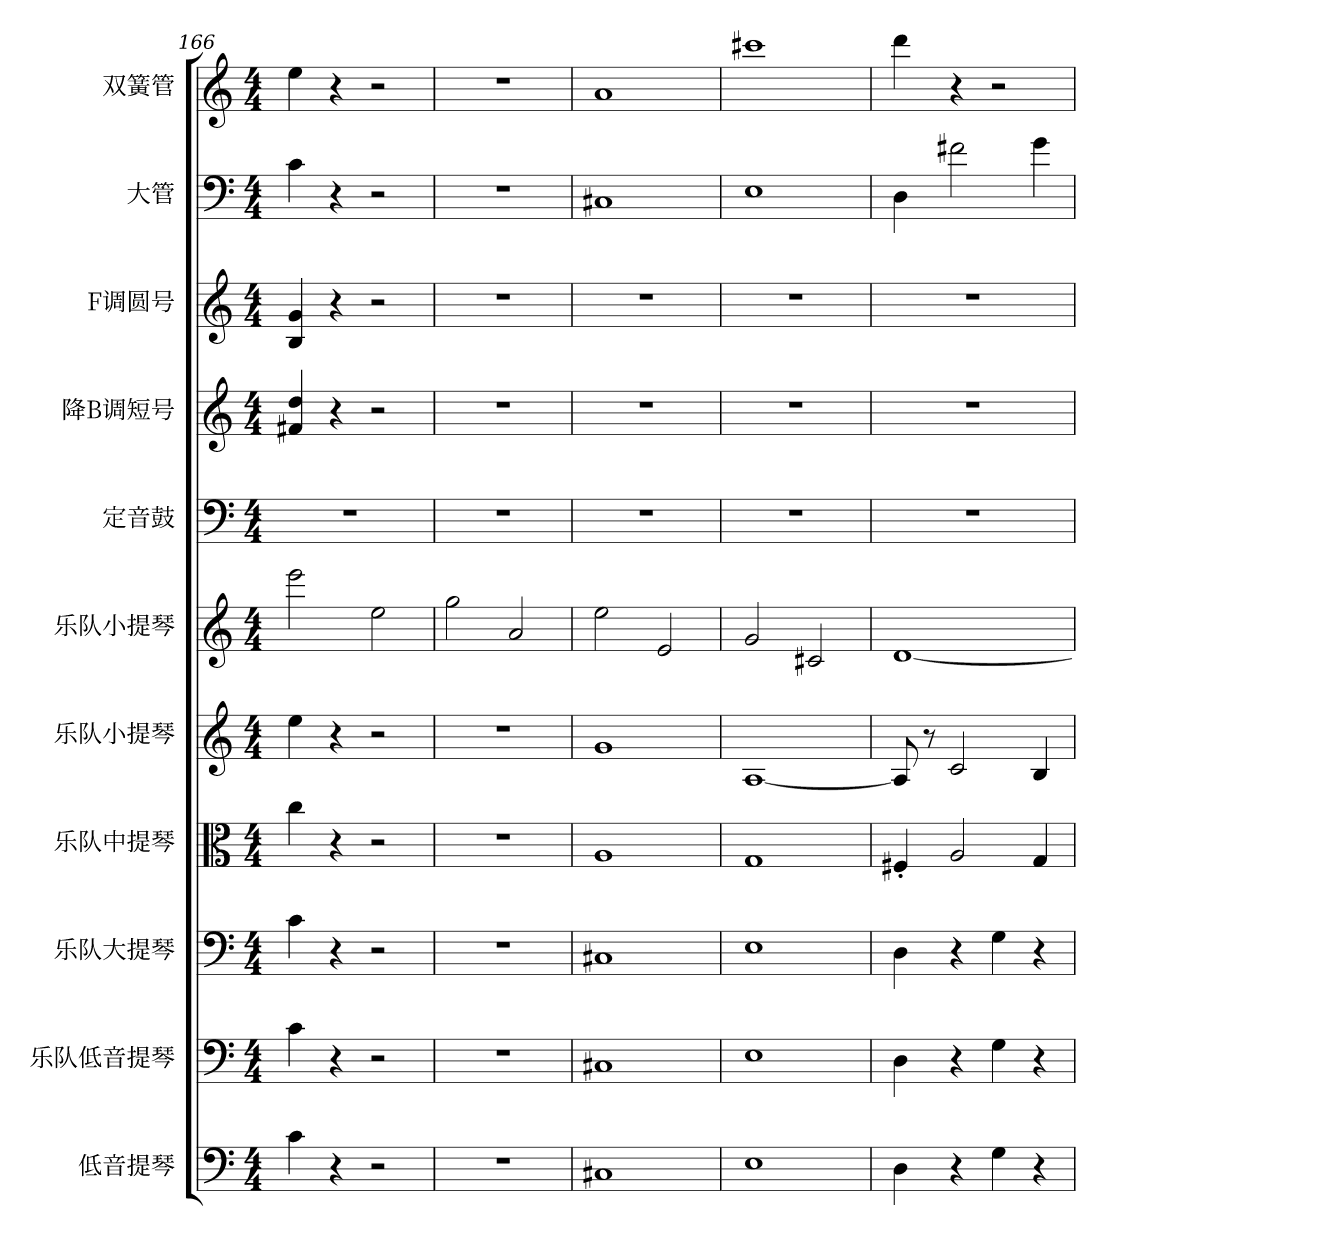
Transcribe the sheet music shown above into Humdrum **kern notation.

**kern	**kern	**kern	**kern	**kern	**kern	**kern	**kern	**kern	**kern	**kern
*part11	*part10	*part9	*part8	*part7	*part6	*part5	*part4	*part3	*part2	*part1
*staff11	*staff10	*staff9	*staff8	*staff7	*staff6	*staff5	*staff4	*staff3	*staff2	*staff1
*I"低音提琴	*I"乐队低音提琴	*I"乐队大提琴	*I"乐队中提琴	*I"乐队小提琴	*I"乐队小提琴	*I"定音鼓	*I"降B调短号	*I"F调圆号	*I"大管	*I"双簧管
*clefF4	*clefF4	*clefF4	*clefC3	*clefG2	*clefG2	*clefF4	*clefG2	*clefG2	*clefF4	*clefG2
*ITrd7c12	*ITrd7c12	*	*	*	*	*	*ITrd1c2	*ITrd4c7	*	*
*k[]	*k[]	*k[]	*k[]	*k[]	*k[]	*k[]	*k[b-e-]	*k[b-]	*k[]	*k[]
*M4/4	*M4/4	*M4/4	*M4/4	*M4/4	*M4/4	*M4/4	*M4/4	*M4/4	*M4/4	*M4/4
*MM172	*MM172	*MM172	*MM172	*MM172	*MM172	*MM172	*MM172	*MM172	*MM172	*MM172
=166	=166	=166	=166	=166	=166	=166	=166	=166	=166	=166
4C\	4C\	4c\	4cc\	4ee\	2eee\	1r	4en/ 4cc/	4E/ 4c/	4c\	4ee\
4r	4r	4r	4r	4r	.	.	4r	4r	4r	4r
2r	2r	2r	2r	2r	2ee\	.	2r	2r	2r	2r
=167	=167	=167	=167	=167	=167	=167	=167	=167	=167	=167
1r	1r	1r	1r	1r	2gg\	1r	1r	1r	1r	1r
.	.	.	.	.	2a/	.	.	.	.	.
=168	=168	=168	=168	=168	=168	=168	=168	=168	=168	=168
1CC#X	1CC#X	1C#X	1A	1g	2ee\	1r	1r	1r	1C#X	1a
.	.	.	.	.	2e/	.	.	.	.	.
=169	=169	=169	=169	=169	=169	=169	=169	=169	=169	=169
1EE	1EE	1E	1G	[1A	2g/	1r	1r	1r	1E	1ccc#X
.	.	.	.	.	2c#X/	.	.	.	.	.
=170	=170	=170	=170	=170	=170	=170	=170	=170	=170	=170
*	*	*	*	*	*	*	*	*	*	*MM176
4DD\	4DD\	4D\	4F#X'/	8A/]	[1d	1r	1r	1r	4D\	4ddd\
.	.	.	.	8r	.	.	.	.	.	.
4r	4r	4r	2A/	2c/	.	.	.	.	2f#X\	4r
4GG\	4GG\	4G\	.	.	.	.	.	.	.	2r
4r	4r	4r	4G/	4B/	.	.	.	.	4g\	.
=	=	=	=	=	=	=	=	=	=	=
*-	*-	*-	*-	*-	*-	*-	*-	*-	*-	*-
